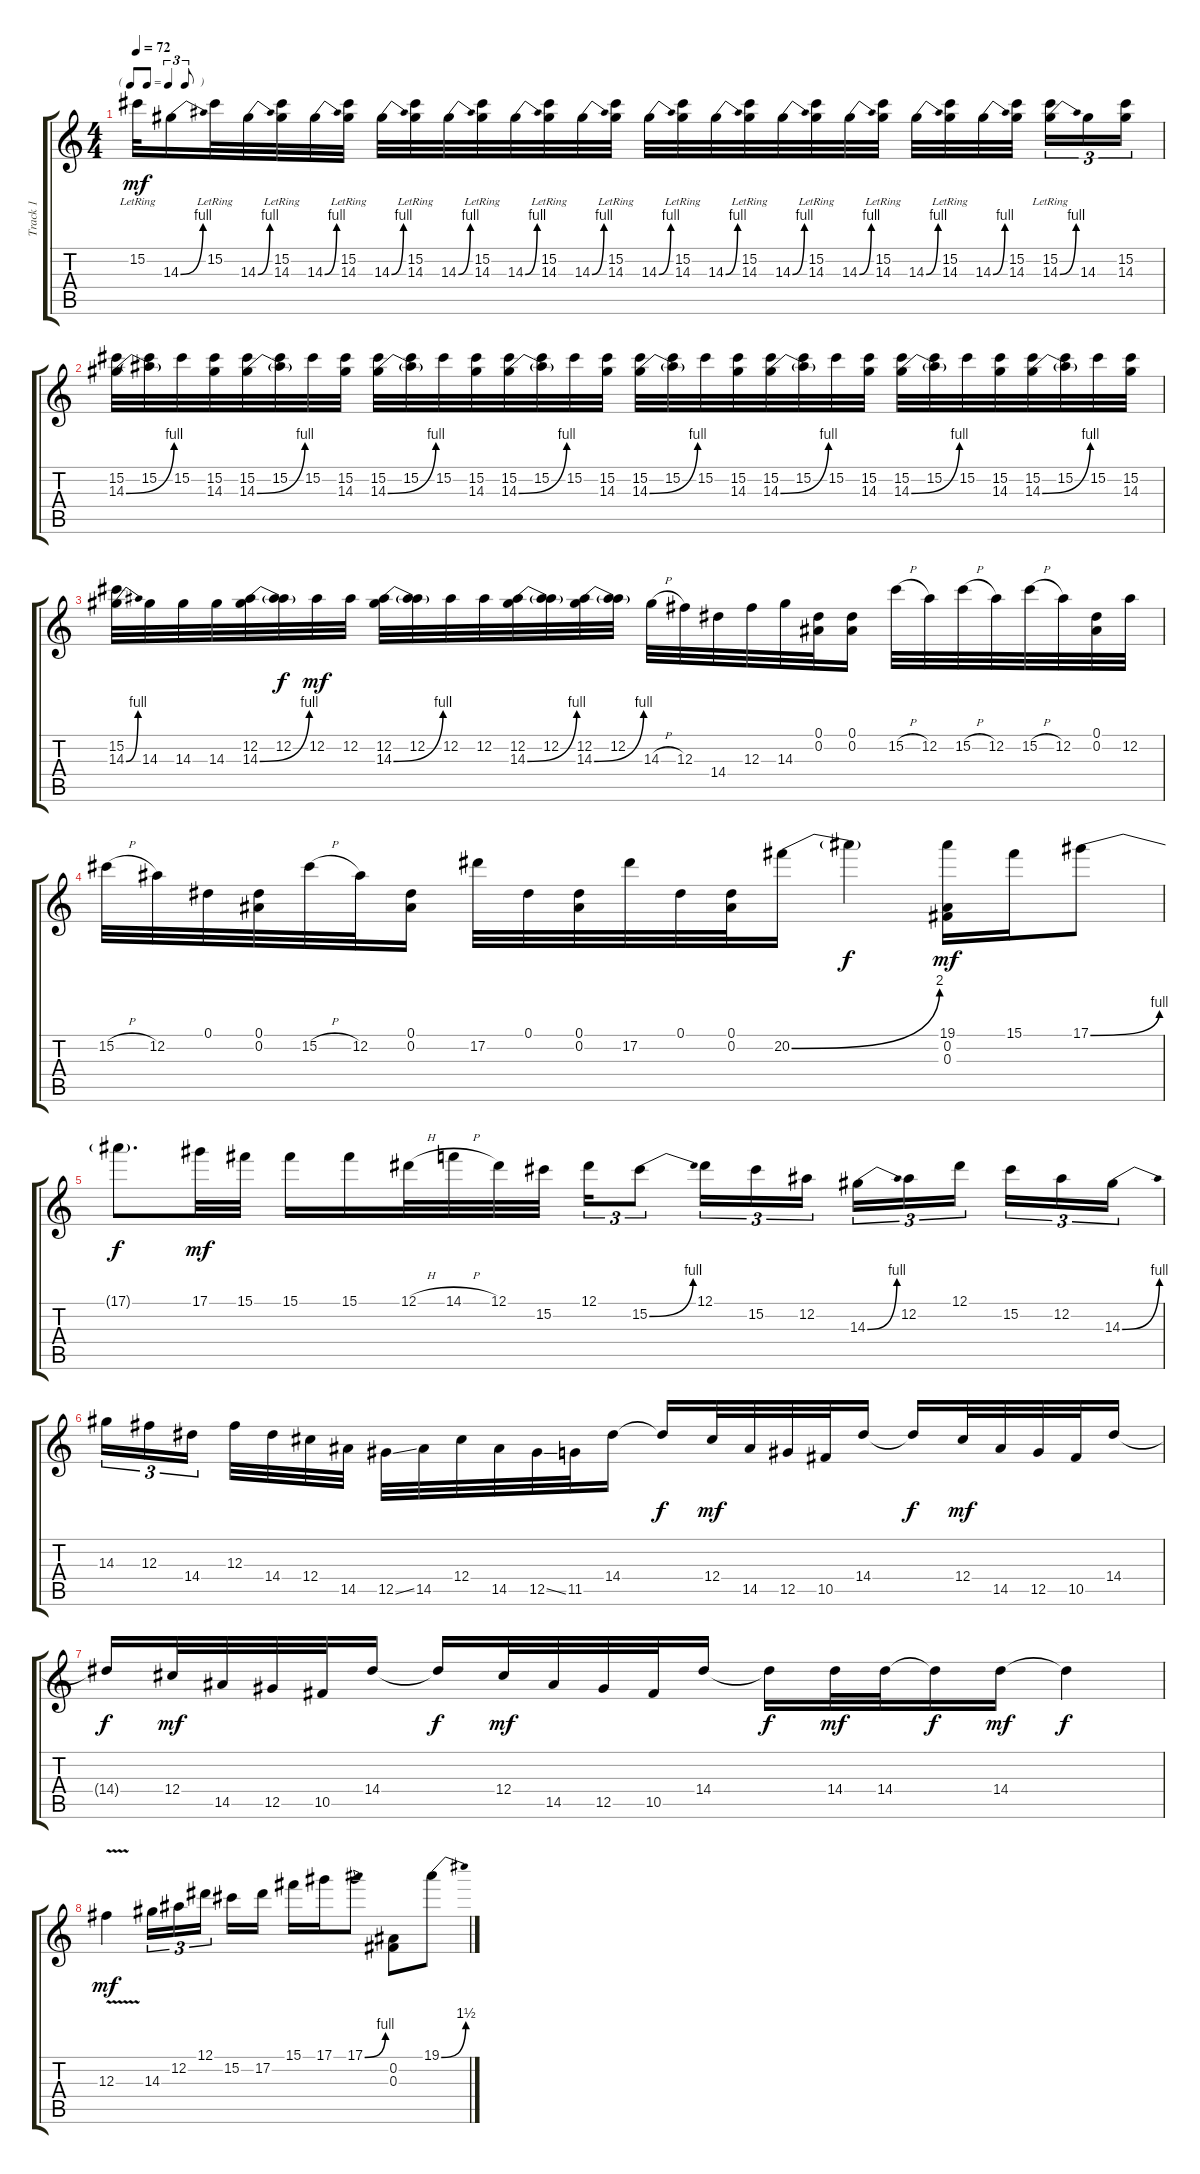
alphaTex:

\track ("Track 1" "Track 1") {instrument distortionguitar}
\staff {score tabs}
\tuning (Eb4 Bb3 Gb3 Db3 Ab2 Eb2) {hide}
\ts (4 4)
\tf triplet8th
\tempo 72
\clef g2
\ks c
15.2{lr}.32{dy mf} 14.3{be (bend 0 0 60 4)}.16 15.2{lr}.32 14.3{be (bend 0 0 60 4)}.32 (15.2{lr} 14.3).32 14.3{be (bend 0 0 60 4)}.32 (15.2{lr} 14.3).32 14.3{be (bend 0 0 60 4)}.32 (15.2{lr} 14.3).32 14.3{be (bend 0 0 60 4)}.32 (15.2{lr} 14.3).32 14.3{be (bend 0 0 60 4)}.32 (15.2{lr} 14.3).32 14.3{be (bend 0 0 60 4)}.32 (15.2{lr} 14.3).32 14.3{be (bend 0 0 60 4)}.32 (15.2{lr} 14.3).32 14.3{be (bend 0 0 60 4)}.32 (15.2{lr} 14.3).32 14.3{be (bend 0 0 60 4)}.32 (15.2{lr} 14.3).32 14.3{be (bend 0 0 60 4)}.32 (15.2{lr} 14.3).32 14.3{be (bend 0 0 60 4)}.32 (15.2{lr} 14.3).32 14.3{be (bend 0 0 60 4)}.32 (15.2 14.3).32{beam splitsecondary} (15.2{lr} 14.3{be (bend 0 0 60 4)}).16{tu (3 2)} 14.3.16{tu (3 2)} (15.2 14.3).16{tu (3 2)} |
(15.2 14.3{be (bend 0 0 60 4)}).32 (15.2 14.3{t}).32 15.2.32 (15.2 14.3).32 (15.2 14.3{be (bend 0 0 60 4)}).32 (15.2 14.3{t}).32 15.2.32 (15.2 14.3).32 (15.2 14.3{be (bend 0 0 60 4)}).32 (15.2 14.3{t}).32 15.2.32 (15.2 14.3).32 (15.2 14.3{be (bend 0 0 60 4)}).32 (15.2 14.3{t}).32 15.2.32 (15.2 14.3).32 (15.2 14.3{be (bend 0 0 60 4)}).32 (15.2 14.3{t}).32 15.2.32 (15.2 14.3).32 (15.2 14.3{be (bend 0 0 60 4)}).32 (15.2 14.3{t}).32 15.2.32 (15.2 14.3).32 (15.2 14.3{be (bend 0 0 60 4)}).32 (15.2 14.3{t}).32 15.2.32 (15.2 14.3).32 (15.2 14.3{be (bend 0 0 60 4)}).32 (15.2 14.3{t}).32 15.2.32 (15.2 14.3).32 |
(15.2 14.3{be (bend 0 0 60 4)}).32 14.3.32 14.3.32 14.3.32 (12.2 14.3{be (bend 0 0 60 4)}).32 (12.2 14.3{t}).32{dy f} 12.2.32{dy mf} 12.2.32 (12.2 14.3{be (bend 0 0 60 4)}).32 (12.2 14.3{t}).32 12.2.32 12.2.32 (12.2 14.3{be (bend 0 0 60 4)}).32 (12.2 14.3{t}).32 (12.2 14.3{be (bend 0 0 60 4)}).32 (12.2 14.3{t}).32 14.3{h}.32 12.3.32 14.4.32 12.3.32 14.3.32 (0.1 0.2).32 (0.1 0.2).16 15.2{h}.32 12.2.32 15.2{h}.32 12.2.32 15.2{h}.32 12.2.32 (0.1 0.2).32 12.2.32 |
15.2{h}.32 12.2.32 0.1.32 (0.1 0.2).32 15.2{h}.32 12.2.32 (0.1 0.2).16 17.2.32 0.1.32 (0.1 0.2).32 17.2.32 0.1.32 (0.1 0.2).32 20.2{be (bend 0 0 60 8)}.16 20.2{t}.4{dy f} (19.1 0.2 0.3).16{dy mf} 15.1.16 17.1{be (bend 0 0 60 4)}.8 |
17.1{t}.8{d dy f} 17.1.32{dy mf} 15.1.32 15.1.16 15.1.16 12.1{h}.32 14.1{h}.32 12.1.32 15.2.32 12.1.16{tu (3 2)} 15.2{be (bend 0 0 60 4)}.8{tu (3 2)} 12.1.16{tu (3 2)} 15.2.16{tu (3 2)} 12.2.16{tu (3 2)} 14.3{be (bend 0 0 60 4)}.16{tu (3 2)} 12.2.16{tu (3 2)} 12.1.16{tu (3 2) beam splitsecondary} 15.2.16{tu (3 2)} 12.2.16{tu (3 2)} 14.3{be (bend 0 0 60 4)}.16{tu (3 2)} |
14.3.16{tu (3 2)} 12.3.16{tu (3 2)} 14.4.16{tu (3 2) beam splitsecondary} 12.3.32 14.4.32 12.4.32 14.5.32 12.5{ss}.32 14.5.32 12.4.32 14.5.32 12.5{ss}.32 11.5.32 14.4.16 14.4{t}.16{dy f} 12.4.32{dy mf} 14.5.32 12.5.32 10.5.32 14.4.16 14.4{t}.16{dy f} 12.4.32{dy mf} 14.5.32 12.5.32 10.5.32 14.4.16 |
14.4{t}.16{dy f} 12.4.32{dy mf} 14.5.32 12.5.32 10.5.32 14.4.16 14.4{t}.16{dy f} 12.4.32{dy mf} 14.5.32 12.5.32 10.5.32 14.4.16 14.4{t}.16{dy f} 14.4.32{dy mf} 14.4.32 14.4{t}.16{dy f} 14.4.16{dy mf} 14.4{t}.4{dy f} |
12.3{v}.4{dy mf} 14.3.16{tu (3 2)} 12.2.16{tu (3 2)} 12.1.16{tu (3 2) beam splitsecondary} 15.2.16 17.2.16 15.1.16 17.1.16 17.1{be (bend 0 0 60 4)}.8 (0.2 0.3).8 19.1{be (bend 0 0 60 6)}.8
